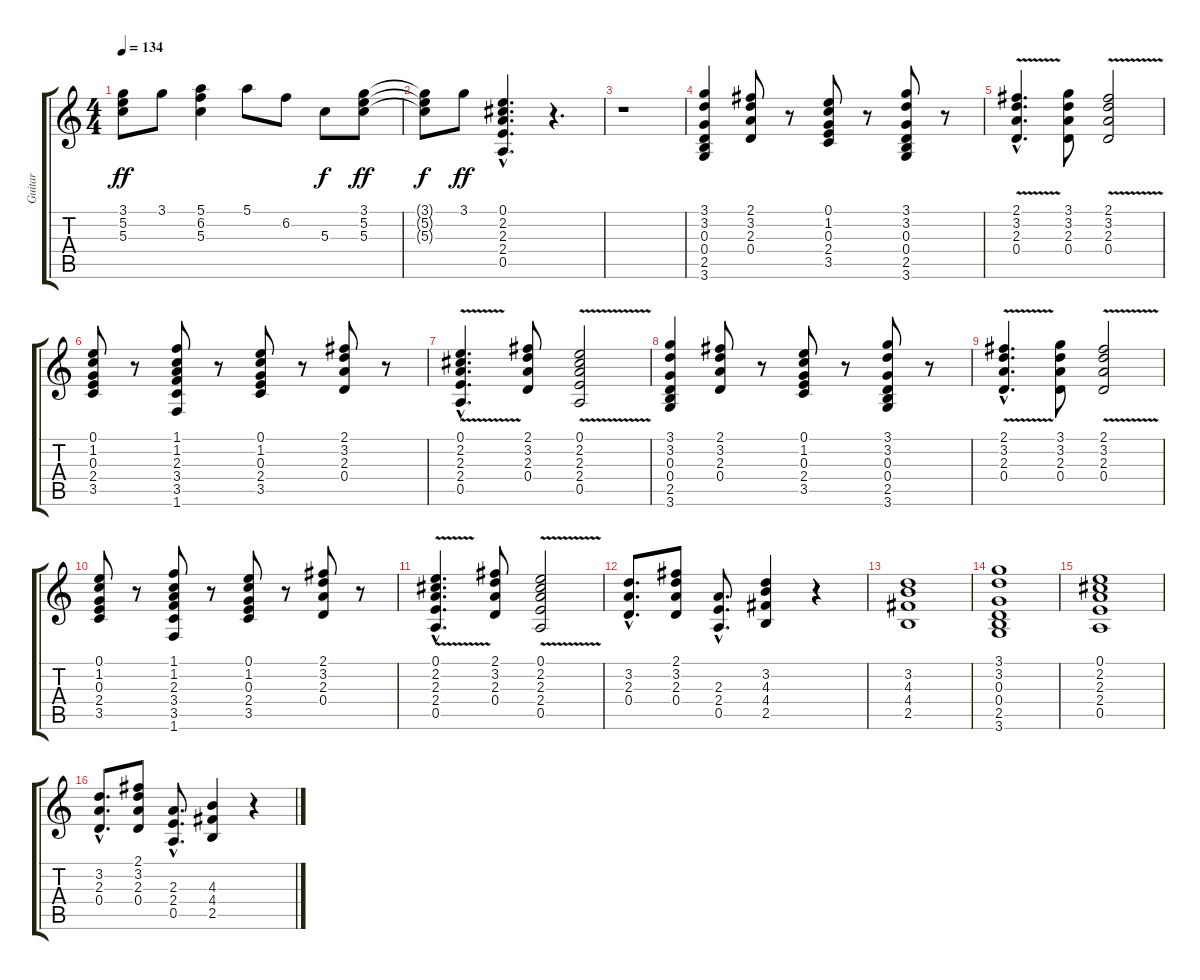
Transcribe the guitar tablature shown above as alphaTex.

\track ("Guitar" "Guitar") {instrument distortionguitar}
\staff {score tabs}
\tuning (E4 B3 G3 D3 A2 E2) {hide}
\ts (4 4)
\tempo 134
\clef g2
\ks c
(3.1 5.2 5.3).8{dy ff} 3.1.8 (5.1 6.2 5.3).4 5.1.8 6.2.8 5.3.8{dy f} (3.1 5.2 5.3).8{dy ff} |
(3.1{t} 5.2{t} 5.3{t}).8{dy f} 3.1.8{dy ff} (0.1{hac} 2.2{hac} 2.3{hac} 2.4{hac} 0.5{hac}).4{d} r.4{d} |
r.1 |
(3.1 3.2 0.3 0.4 2.5 3.6).4 (2.1 3.2 2.3 0.4).8 r.8 (0.1 1.2 0.3 2.4 3.5).8 r.8 (3.1 3.2 0.3 0.4 2.5 3.6).8 r.8 |
(2.1{v hac} 3.2{hac} 2.3{hac} 0.4{hac}).4{d} (3.1 3.2 2.3 0.4).8 (2.1{v} 3.2 2.3 0.4).2 |
(0.1 1.2 0.3 2.4 3.5).8 r.8 (1.1 1.2 2.3 3.4 3.5 1.6).8 r.8 (0.1 1.2 0.3 2.4 3.5).8 r.8 (2.1 3.2 2.3 0.4).8 r.8 |
(0.1{hac} 2.2{v hac} 2.3{hac} 2.4{hac} 0.5{hac}).4{d} (2.1 3.2 2.3 0.4).8 (0.1 2.2{v} 2.3 2.4 0.5).2 |
(3.1 3.2 0.3 0.4 2.5 3.6).4 (2.1 3.2 2.3 0.4).8 r.8 (0.1 1.2 0.3 2.4 3.5).8 r.8 (3.1 3.2 0.3 0.4 2.5 3.6).8 r.8 |
(2.1{v hac} 3.2{hac} 2.3{hac} 0.4{hac}).4{d} (3.1 3.2 2.3 0.4).8 (2.1{v} 3.2 2.3 0.4).2 |
(0.1 1.2 0.3 2.4 3.5).8 r.8 (1.1 1.2 2.3 3.4 3.5 1.6).8 r.8 (0.1 1.2 0.3 2.4 3.5).8 r.8 (2.1 3.2 2.3 0.4).8 r.8 |
(0.1{hac} 2.2{v hac} 2.3{hac} 2.4{hac} 0.5{hac}).4{d} (2.1 3.2 2.3 0.4).8 (0.1 2.2{v} 2.3 2.4 0.5).2 |
(3.2{hac} 2.3{hac} 0.4{hac}).8{d} (2.1 3.2 2.3 0.4).8 (2.3{hac} 2.4{hac} 0.5{hac}).8{d} (3.2 4.3 4.4 2.5).4 r.4 |
(3.2 4.3 4.4 2.5).1 |
(3.1 3.2 0.3 0.4 2.5 3.6).1 |
(0.1 2.2 2.3 2.4 0.5).1 |
(3.2{hac} 2.3{hac} 0.4{hac}).8{d} (2.1 3.2 2.3 0.4).8 (2.3{hac} 2.4{hac} 0.5{hac}).8{d} (4.3 4.4 2.5).4 r.4
